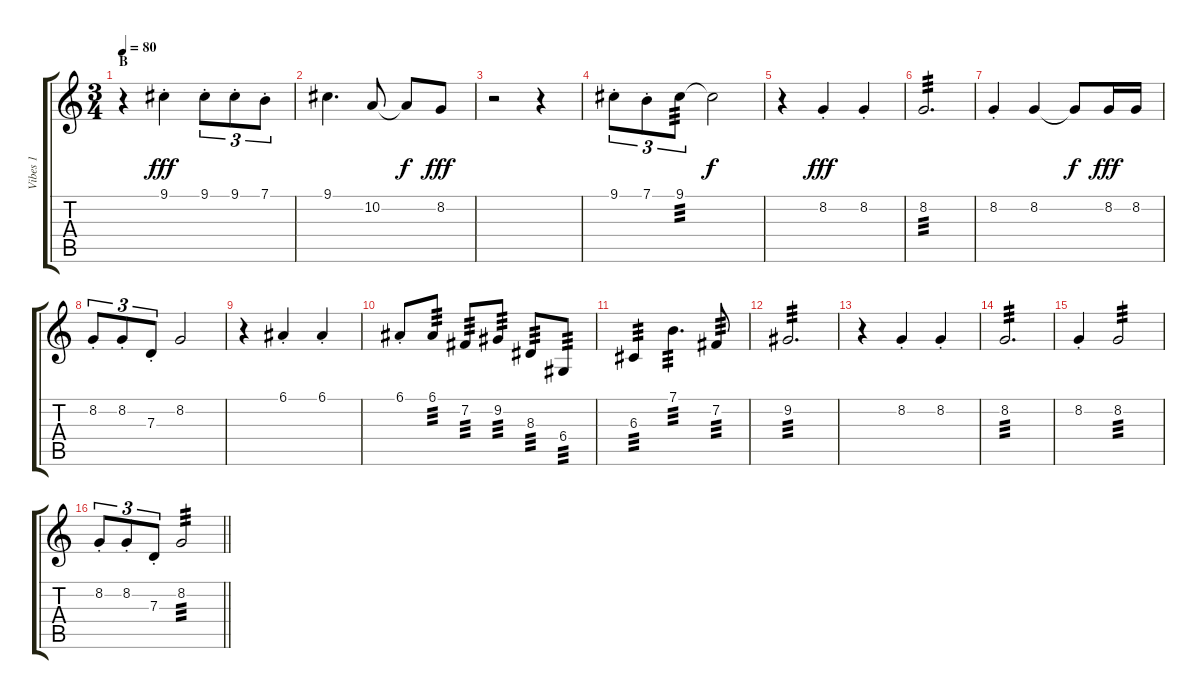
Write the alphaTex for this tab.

\track ("Vibes 1" "Vibes 1") {instrument vibraphone}
\staff {score tabs}
\tuning (E4 B3 G3 D3 A2 E2) {hide}
\ts (3 4)
\section ("" "B")
\tempo 80
\clef g2
\ks c
r.4{dy fff} 9.1{st}.4 9.1{st}.8{tu (3 2)} 9.1{st}.8{tu (3 2)} 7.1{st}.8{tu (3 2)} |
9.1.4{d} 10.2.8 10.2{t}.8{dy f} 8.2.8{dy fff} |
r.2 r.4 |
9.1{st}.8{tu (3 2)} 7.1{st}.8{tu (3 2)} 9.1.8{tu (3 2) tp 3} 9.1{t}.2{dy f} |
r.4 8.2{st}.4{dy fff} 8.2{st}.4 |
8.2.2{d tp 3} |
8.2{st}.4 8.2.4 8.2{t}.8{dy f} 8.2.16{dy fff} 8.2.16 |
8.2{st}.8{tu (3 2)} 8.2{st}.8{tu (3 2)} 7.3{st}.8{tu (3 2)} 8.2.2 |
r.4 6.1{st}.4 6.1{st}.4 |
6.1{st}.8 6.1.8{tp 3} 7.2.8{tp 3} 9.2.8{tp 3} 8.3.8{tp 3} 6.4.8{tp 3} |
6.3.4{tp 3} 7.1.4{d tp 3} 7.2.8{tp 3} |
9.2.2{d tp 3} |
r.4 8.2{st}.4 8.2{st}.4 |
8.2.2{d tp 3} |
8.2{st}.4 8.2.2{tp 3} |
\barLineRight lightlight
8.2{st}.8{tu (3 2)} 8.2{st}.8{tu (3 2)} 7.3{st}.8{tu (3 2)} 8.2.2{tp 3}
